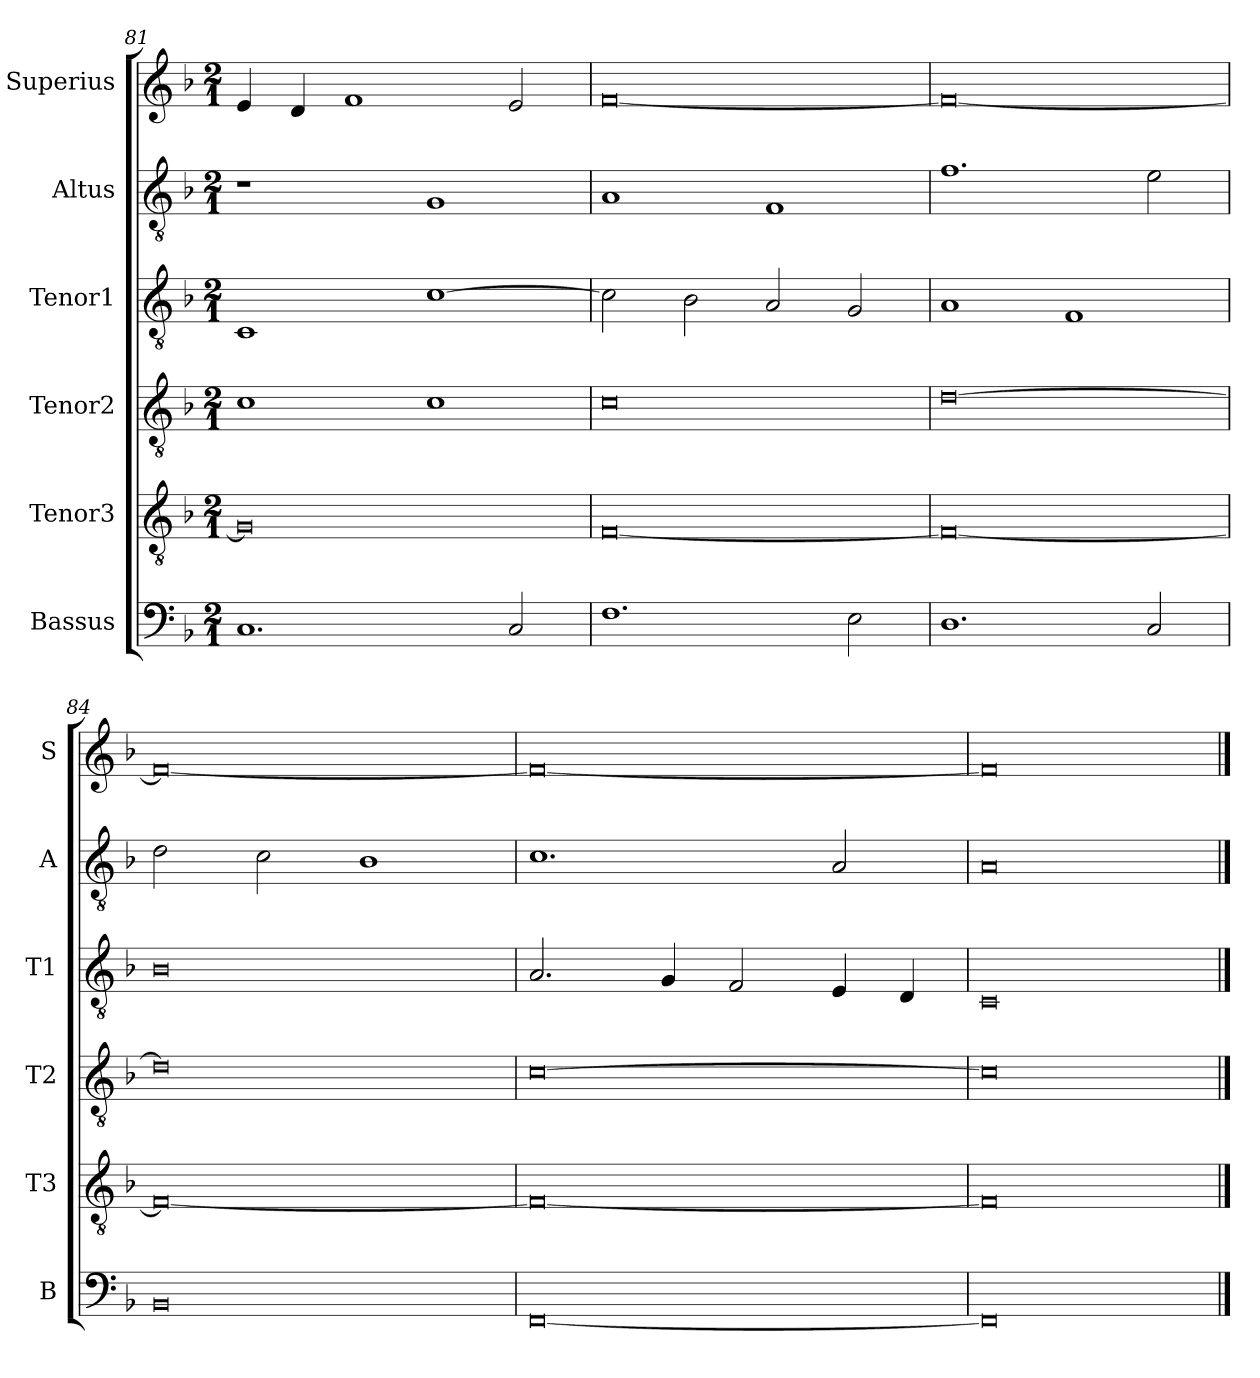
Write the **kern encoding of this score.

**kern	**kern	**kern	**kern	**kern	**kern
*part6	*part5	*part4	*part3	*part2	*part1
*staff6	*staff5	*staff4	*staff3	*staff2	*staff1
*I"Bassus	*I"Tenor3	*I"Tenor2	*I"Tenor1	*I"Altus	*I"Superius
*I'B	*I'T3	*I'T2	*I'T1	*I'A	*I'S
*clefF4	*clefGv2	*clefGv2	*clefGv2	*clefGv2	*clefG2
*k[b-]	*k[b-]	*k[b-]	*k[b-]	*k[b-]	*k[b-]
*M2/1	*M2/1	*M2/1	*M2/1	*M2/1	*M2/1
=81	=81	=81	=81	=81	=81
1.C	0G]	1c	1C	1r	4e/
.	.	.	.	.	4d/
.	.	.	.	.	1f
.	.	1c	[1c	1G	.
2C/	.	.	.	.	2e/
=82	=82	=82	=82	=82	=82
1.F	[0F	0c	2c\]	1A	[0f
.	.	.	2B-\	.	.
.	.	.	2A/	1F	.
2E\	.	.	2G/	.	.
=83	=83	=83	=83	=83	=83
1.D	0F_	[0d	1A	1.f	0f_
.	.	.	1F	.	.
2C/	.	.	.	2e\	.
=84	=84	=84	=84	=84	=84
0BB-	0F_	0d]	0B-	2d\	0f_
.	.	.	.	2c\	.
.	.	.	.	1B-	.
=85	=85	=85	=85	=85	=85
[0FF	0F_	[0c	2.A/	1.c	0f_
.	.	.	4G/	.	.
.	.	.	2F/	.	.
.	.	.	4E/	2A/	.
.	.	.	4D/	.	.
=86	=86	=86	=86	=86	=86
0FF]	0F]	0c]	0C	0A	0f]
==	==	==	==	==	==
*-	*-	*-	*-	*-	*-
